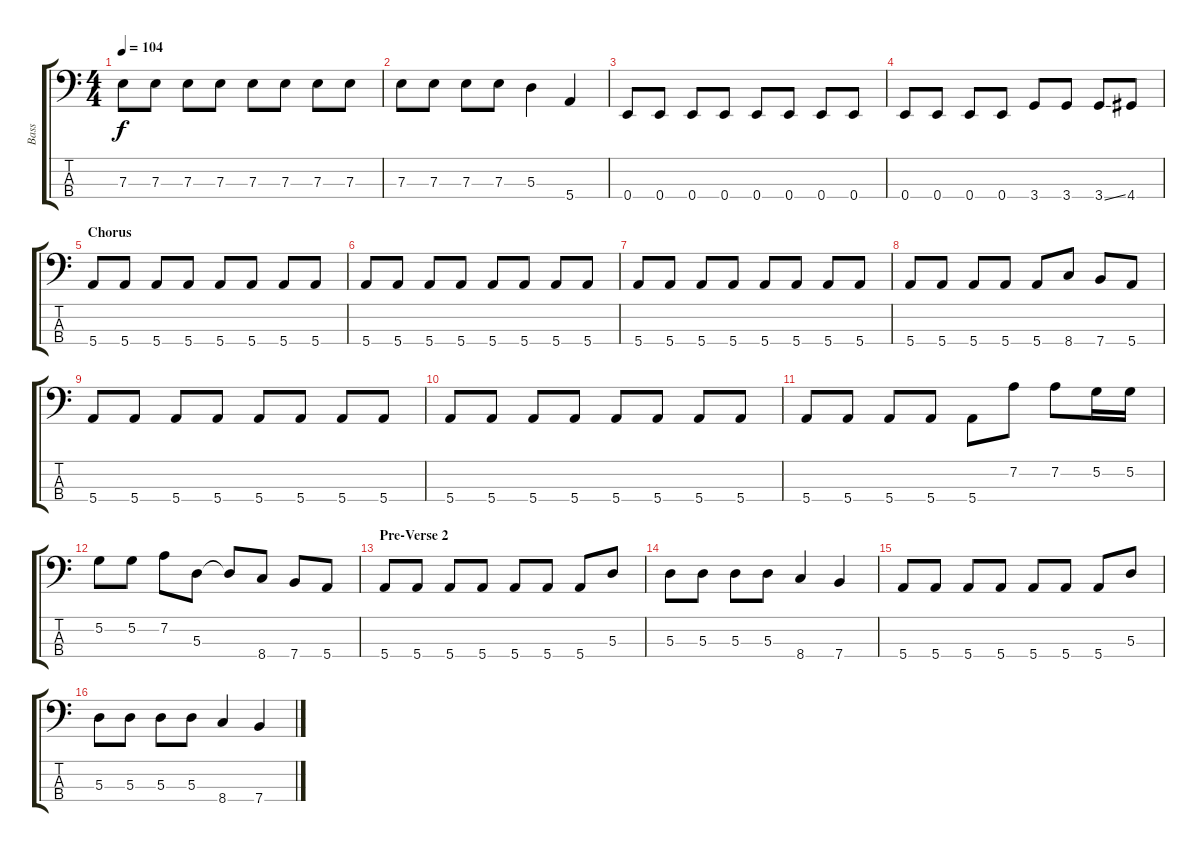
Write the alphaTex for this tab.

\track ("Bass" "Bass") {instrument electricbasspick}
\staff {score tabs}
\tuning (G2 D2 A1 E1) {hide}
\ts (4 4)
\tempo 104
\clef f4
\ks c
7.3.8{dy f} 7.3.8 7.3.8 7.3.8 7.3.8 7.3.8 7.3.8 7.3.8 |
7.3.8 7.3.8 7.3.8 7.3.8 5.3.4 5.4.4 |
0.4.8 0.4.8 0.4.8 0.4.8 0.4.8 0.4.8 0.4.8 0.4.8 |
0.4.8 0.4.8 0.4.8 0.4.8 3.4.8 3.4.8 3.4{ss}.8 4.4.8 |
\section ("" "Chorus")
5.4.8 5.4.8 5.4.8 5.4.8 5.4.8 5.4.8 5.4.8 5.4.8 |
5.4.8 5.4.8 5.4.8 5.4.8 5.4.8 5.4.8 5.4.8 5.4.8 |
5.4.8 5.4.8 5.4.8 5.4.8 5.4.8 5.4.8 5.4.8 5.4.8 |
5.4.8 5.4.8 5.4.8 5.4.8 5.4.8 8.4.8 7.4.8 5.4.8 |
5.4.8 5.4.8 5.4.8 5.4.8 5.4.8 5.4.8 5.4.8 5.4.8 |
5.4.8 5.4.8 5.4.8 5.4.8 5.4.8 5.4.8 5.4.8 5.4.8 |
5.4.8 5.4.8 5.4.8 5.4.8 5.4.8 7.2.8 7.2.8 5.2.16 5.2.16 |
5.2.8 5.2.8 7.2.8 5.3.8 5.3{t}.8 8.4.8 7.4.8 5.4.8 |
\section ("" "Pre-Verse 2")
5.4.8 5.4.8 5.4.8 5.4.8 5.4.8 5.4.8 5.4.8 5.3.8 |
5.3.8 5.3.8 5.3.8 5.3.8 8.4.4 7.4.4 |
5.4.8 5.4.8 5.4.8 5.4.8 5.4.8 5.4.8 5.4.8 5.3.8 |
5.3.8 5.3.8 5.3.8 5.3.8 8.4.4 7.4.4
